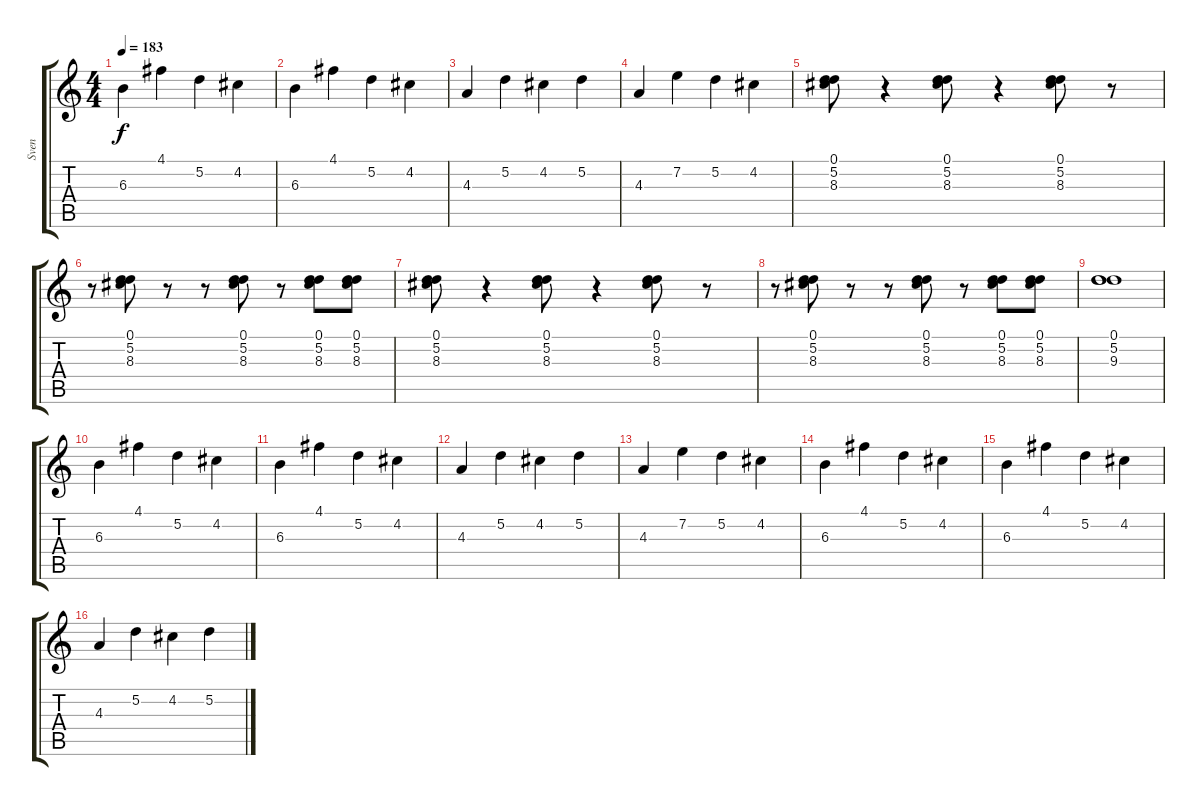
\track ("Sven" "Sven") {instrument distortionguitar}
\staff {score tabs}
\tuning (D4 A3 F3 C3 G2 D2) {hide}
\ts (4 4)
\tempo 183
\clef g2
\ks c
6.3.4{dy f} 4.1.4 5.2.4 4.2.4 |
6.3.4 4.1.4 5.2.4 4.2.4 |
4.3.4 5.2.4 4.2.4 5.2.4 |
4.3.4 7.2.4 5.2.4 4.2.4 |
(0.1 5.2 8.3).8 r.4 (0.1 5.2 8.3).8 r.4 (0.1 5.2 8.3).8 r.8 |
r.8 (0.1 5.2 8.3).8 r.8 r.8 (0.1 5.2 8.3).8 r.8 (0.1 5.2 8.3).8 (0.1 5.2 8.3).8 |
(0.1 5.2 8.3).8 r.4 (0.1 5.2 8.3).8 r.4 (0.1 5.2 8.3).8 r.8 |
r.8 (0.1 5.2 8.3).8 r.8 r.8 (0.1 5.2 8.3).8 r.8 (0.1 5.2 8.3).8 (0.1 5.2 8.3).8 |
(0.1 5.2 9.3).1 |
6.3.4 4.1.4 5.2.4 4.2.4 |
6.3.4 4.1.4 5.2.4 4.2.4 |
4.3.4 5.2.4 4.2.4 5.2.4 |
4.3.4 7.2.4 5.2.4 4.2.4 |
6.3.4 4.1.4 5.2.4 4.2.4 |
6.3.4 4.1.4 5.2.4 4.2.4 |
4.3.4 5.2.4 4.2.4 5.2.4
